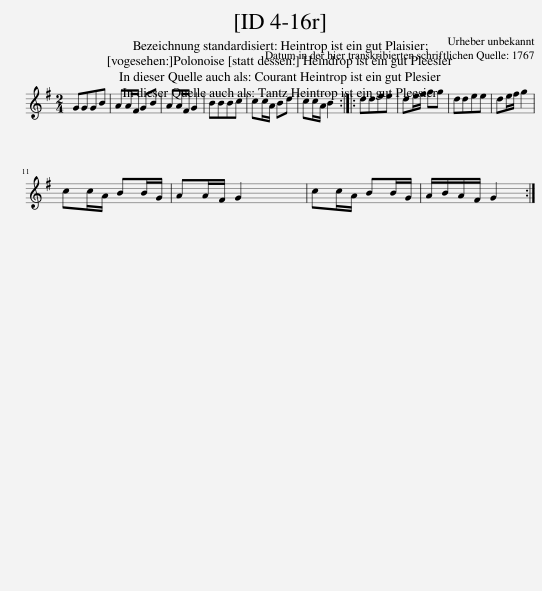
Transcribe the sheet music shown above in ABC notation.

X:1
L:1/8
M:2/4
I:linebreak $
K:G
V:1 treble
V:1
 GGGB | AA/F/ GB | AA/F/ G2 | BBBc | cc/A/ Bd | %5
 cc/A/ B2 :: ddee | de/f/ gg | ddee | de/f/ g2 |$ %10
 cc/A/ BB/G/ | AA/F/ G2 x2 | cc/A/ BB/G/ | A/B/A/F/ G2 :| %14
